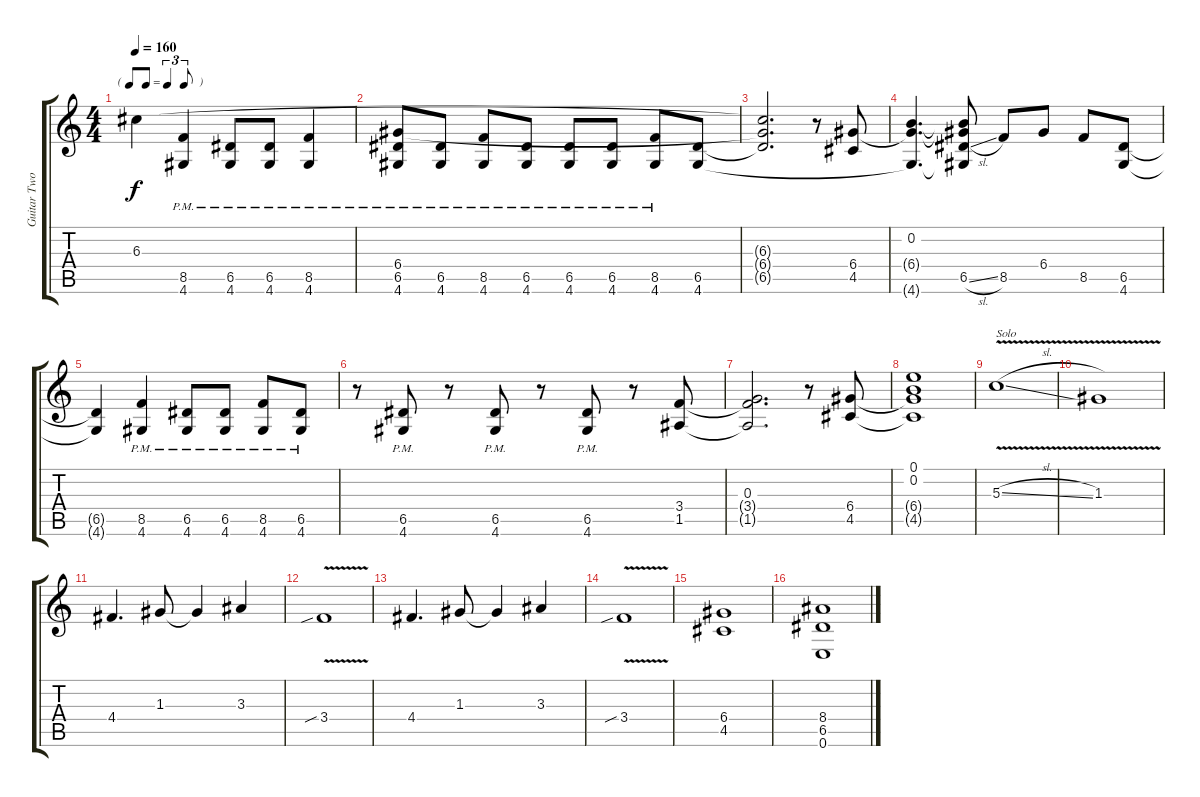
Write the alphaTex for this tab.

\track ("Guitar Two" "Guitar Two") {instrument electricguitarjazz}
\staff {score tabs}
\tuning (E4 B3 G3 D3 A2 E2) {hide}
\ts (4 4)
\tf triplet8th
\tempo 160
\clef g2
\ks c
6.3{t}.4{dy f} (8.5{pm} 4.6{pm}).4 (6.5{pm} 4.6{pm}).8 (6.5{pm} 4.6{pm}).8 (8.5{pm} 4.6{pm}).4 |
(6.4{t} 6.5{pm} 4.6{pm}).8 (6.5{pm} 4.6{pm}).8 (8.5{pm} 4.6{pm}).8 (6.5{pm} 4.6{pm}).8 (6.5{pm} 4.6{pm}).8 (6.5{pm} 4.6{pm}).8 (8.5{pm} 4.6{pm}).8 (6.5 4.6).8 |
(6.3{t} 6.4{t} 6.5{t}).2{d} r.8 (6.4 4.5).8 |
(0.2 6.4{t} 4.6{t}).4{d} (0.2{t} 6.4{t} 6.5{sl} 4.6{t}).8 8.5.8 6.4.8 8.5.8 (6.5 4.6).8 |
(6.5{t} 4.6{t}).4 (8.5{pm} 4.6{pm}).4 (6.5{pm} 4.6{pm}).8 (6.5{pm} 4.6{pm}).8 (8.5{pm} 4.6{pm}).8 (6.5{pm} 4.6{pm}).8 |
r.8 (6.5{pm} 4.6{pm}).8 r.8 (6.5{pm} 4.6{pm}).8 r.8 (6.5{pm} 4.6{pm}).8 r.8 (3.4 1.5).8 |
(0.3 3.4{t} 1.5{t}).2{d} r.8 (6.4 4.5).8 |
(0.1 0.2 6.4{t} 4.5{t}).1 |
5.3{v sl}.1{txt "Solo"} |
1.3{v}.1 |
4.4.4{d} 1.3.8 1.3{t}.4 3.3.4 |
3.4{v sib}.1 |
4.4.4{d} 1.3.8 1.3{t}.4 3.3.4 |
3.4{v sib}.1 |
(6.4 4.5).1 |
(8.4 6.5 0.6).1
